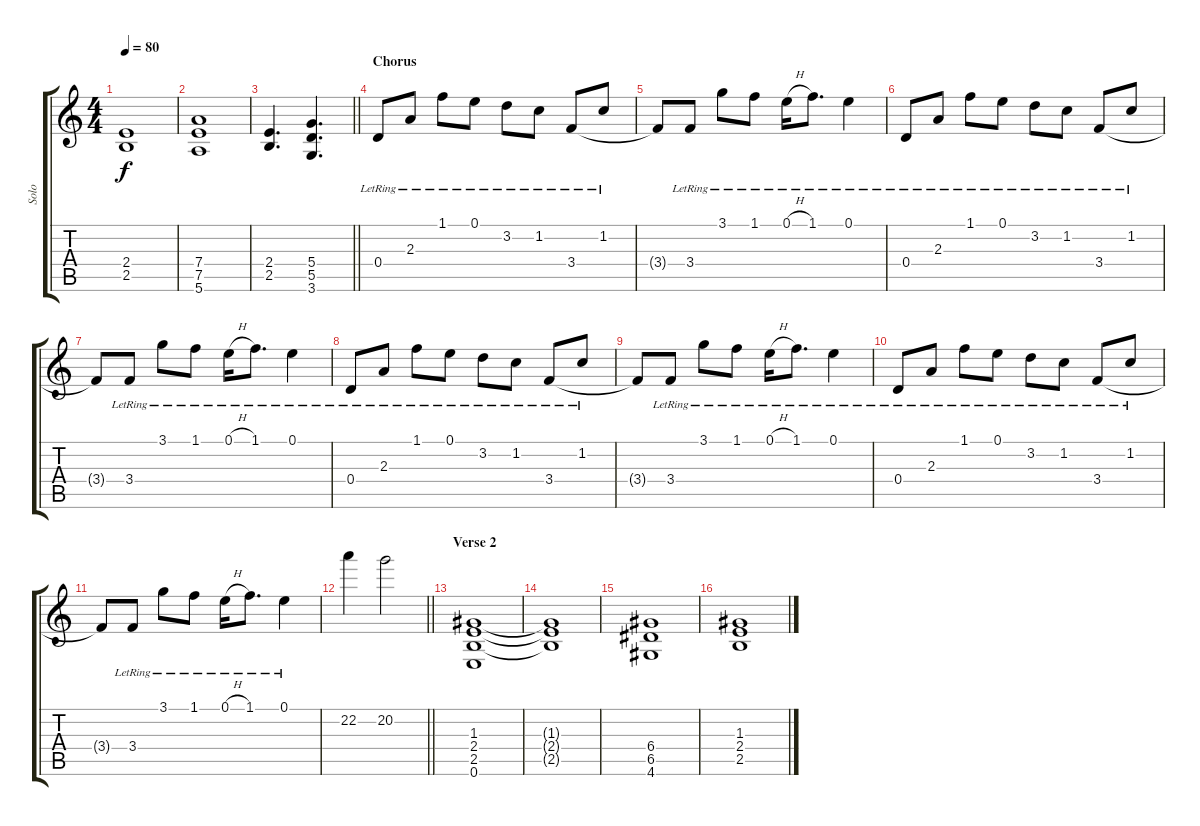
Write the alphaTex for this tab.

\track ("Solo" "Solo") {instrument overdrivenguitar}
\staff {score tabs}
\tuning (E4 B3 G3 D3 A2 E2) {hide}
\ts (4 4)
\tempo 80
\clef g2
\ks c
(2.4 2.5).1{dy f} |
(7.4 7.5 5.6).1 |
\barLineRight lightlight
(2.4 2.5).4{d} (5.4 5.5 3.6).4{d} |
\section ("" "Chorus")
0.4{lr}.8{volume 12 instrument acousticguitarsteel} 2.3{lr}.8 1.1{lr}.8 0.1{lr}.8 3.2{lr}.8 1.2{lr}.8 3.4{lr}.8 1.2{lr}.8 |
3.4{t}.8 3.4{lr}.8 3.1{lr}.8 1.1{lr}.8 0.1{h lr}.16 1.1{lr}.8{d} 0.1{lr}.4 |
0.4{lr}.8 2.3{lr}.8 1.1{lr}.8 0.1{lr}.8 3.2{lr}.8 1.2{lr}.8 3.4{lr}.8 1.2{lr}.8 |
3.4{t}.8 3.4{lr}.8 3.1{lr}.8 1.1{lr}.8 0.1{h lr}.16 1.1{lr}.8{d} 0.1{lr}.4 |
0.4{lr}.8 2.3{lr}.8 1.1{lr}.8 0.1{lr}.8 3.2{lr}.8 1.2{lr}.8 3.4{lr}.8 1.2{lr}.8 |
3.4{t}.8 3.4{lr}.8 3.1{lr}.8 1.1{lr}.8 0.1{h lr}.16 1.1{lr}.8{d} 0.1{lr}.4 |
0.4{lr}.8 2.3{lr}.8 1.1{lr}.8 0.1{lr}.8 3.2{lr}.8 1.2{lr}.8 3.4{lr}.8 1.2{lr}.8 |
3.4{t}.8 3.4{lr}.8 3.1{lr}.8 1.1{lr}.8 0.1{h lr}.16 1.1{lr}.8{d} 0.1{lr}.4 |
\barLineRight lightlight
22.2.4{instrument overdrivenguitar} 20.2.2 |
\section ("" "Verse 2")
(1.3 2.4 2.5 0.6).1 |
(1.3{t} 2.4{t} 2.5{t}).1 |
(6.4 6.5 4.6).1 |
(1.3 2.4 2.5).1
